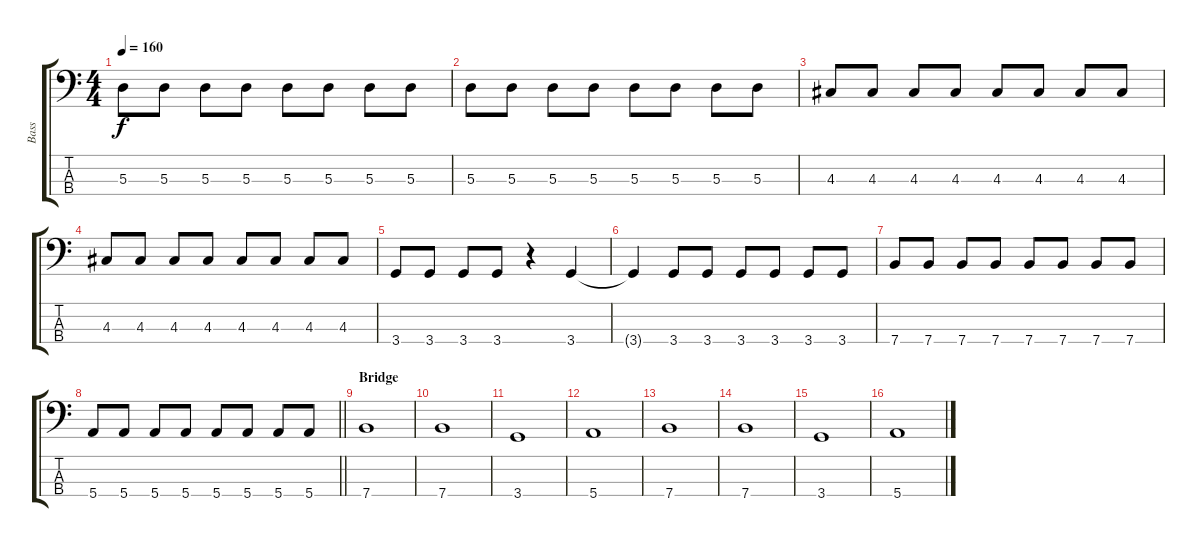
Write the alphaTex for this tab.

\track ("Bass" "Bass") {instrument electricbassfinger}
\staff {score tabs}
\tuning (G2 D2 A1 E1) {hide}
\ts (4 4)
\tempo 160
\clef f4
\ks c
5.3.8{dy f} 5.3.8 5.3.8 5.3.8 5.3.8 5.3.8 5.3.8 5.3.8 |
5.3.8 5.3.8 5.3.8 5.3.8 5.3.8 5.3.8 5.3.8 5.3.8 |
4.3.8 4.3.8 4.3.8 4.3.8 4.3.8 4.3.8 4.3.8 4.3.8 |
4.3.8 4.3.8 4.3.8 4.3.8 4.3.8 4.3.8 4.3.8 4.3.8 |
3.4.8 3.4.8 3.4.8 3.4.8 r.4 3.4.4 |
3.4{t}.4 3.4.8 3.4.8 3.4.8 3.4.8 3.4.8 3.4.8 |
7.4.8 7.4.8 7.4.8 7.4.8 7.4.8 7.4.8 7.4.8 7.4.8 |
\barLineRight lightlight
5.4.8 5.4.8 5.4.8 5.4.8 5.4.8 5.4.8 5.4.8 5.4.8 |
\section ("" "Bridge")
7.4.1 |
7.4.1 |
3.4.1 |
5.4.1 |
7.4.1 |
7.4.1 |
3.4.1 |
5.4.1
